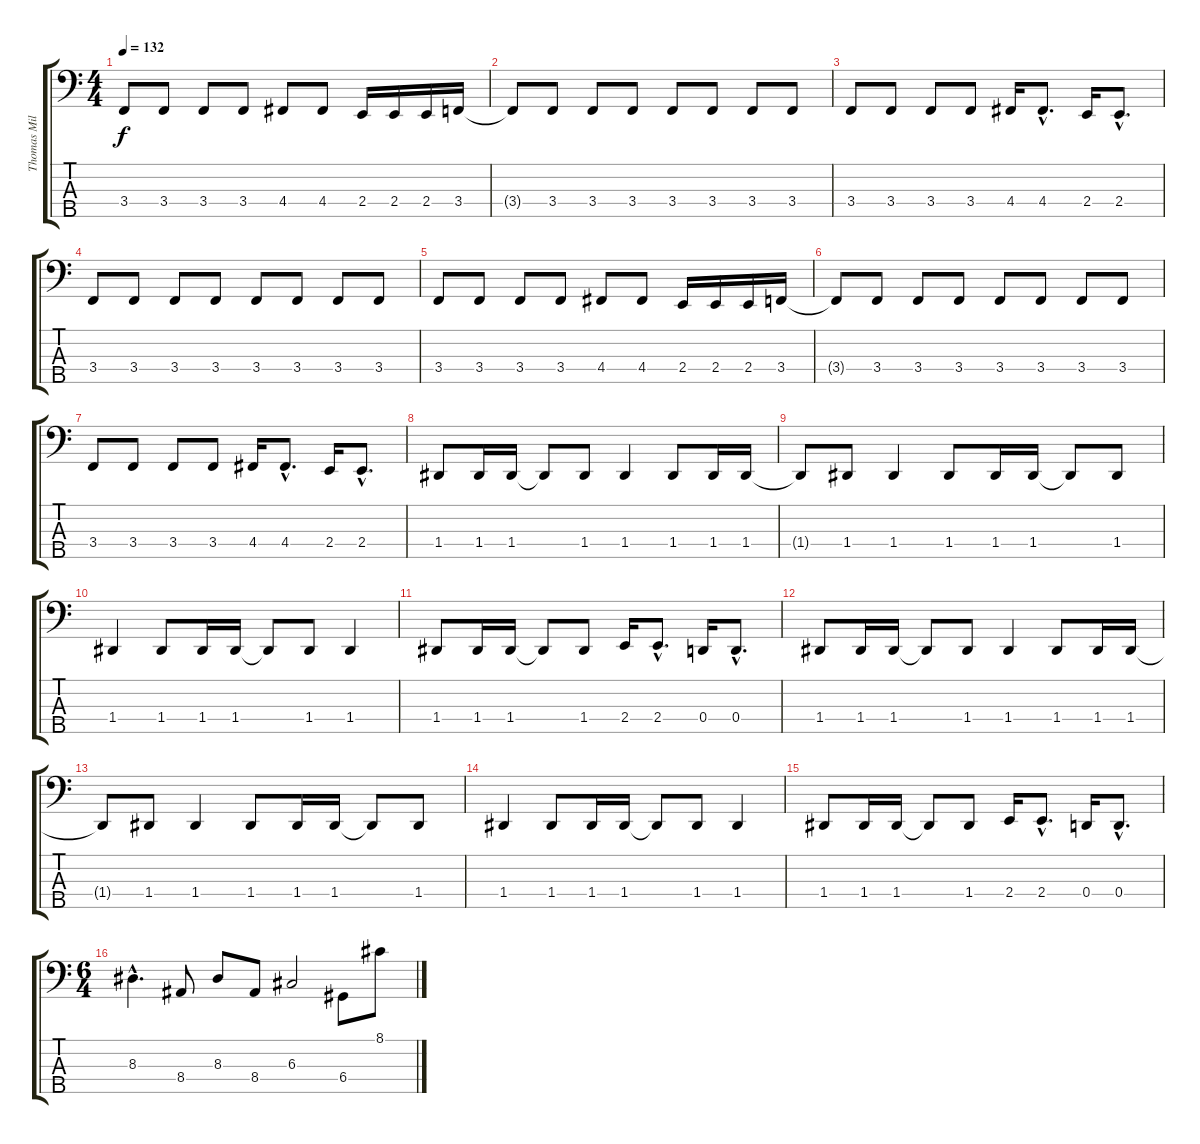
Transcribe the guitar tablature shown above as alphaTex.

\track ("Thomas Miller [Bass]" "Thomas Mil") {instrument electricbassfinger}
\staff {score tabs}
\tuning (F2 C2 G1 D1 A0) {hide}
\ts (4 4)
\tempo 132
\clef f4
\ks c
3.4.8{dy f} 3.4.8 3.4.8 3.4.8 4.4.8 4.4.8 2.4.16 2.4.16 2.4.16 3.4.16 |
3.4{t}.8 3.4.8 3.4.8 3.4.8 3.4.8 3.4.8 3.4.8 3.4.8 |
3.4.8 3.4.8 3.4.8 3.4.8 4.4.16 4.4{hac}.8{d} 2.4.16 2.4{hac}.8{d} |
3.4.8 3.4.8 3.4.8 3.4.8 3.4.8 3.4.8 3.4.8 3.4.8 |
3.4.8 3.4.8 3.4.8 3.4.8 4.4.8 4.4.8 2.4.16 2.4.16 2.4.16 3.4.16 |
3.4{t}.8 3.4.8 3.4.8 3.4.8 3.4.8 3.4.8 3.4.8 3.4.8 |
3.4.8 3.4.8 3.4.8 3.4.8 4.4.16 4.4{hac}.8{d} 2.4.16 2.4{hac}.8{d} |
1.4.8 1.4.16 1.4.16 1.4{t}.8 1.4.8 1.4.4 1.4.8 1.4.16 1.4.16 |
1.4{t}.8 1.4.8 1.4.4 1.4.8 1.4.16 1.4.16 1.4{t}.8 1.4.8 |
1.4.4 1.4.8 1.4.16 1.4.16 1.4{t}.8 1.4.8 1.4.4 |
1.4.8 1.4.16 1.4.16 1.4{t}.8 1.4.8 2.4.16 2.4{hac}.8{d} 0.4.16 0.4{hac}.8{d} |
1.4.8 1.4.16 1.4.16 1.4{t}.8 1.4.8 1.4.4 1.4.8 1.4.16 1.4.16 |
1.4{t}.8 1.4.8 1.4.4 1.4.8 1.4.16 1.4.16 1.4{t}.8 1.4.8 |
1.4.4 1.4.8 1.4.16 1.4.16 1.4{t}.8 1.4.8 1.4.4 |
1.4.8 1.4.16 1.4.16 1.4{t}.8 1.4.8 2.4.16 2.4{hac}.8{d} 0.4.16 0.4{hac}.8{d} |
\ts (6 4)
8.3{hac}.4{d} 8.4.8 8.3.8 8.4.8 6.3.2 6.4.8 8.1.8
